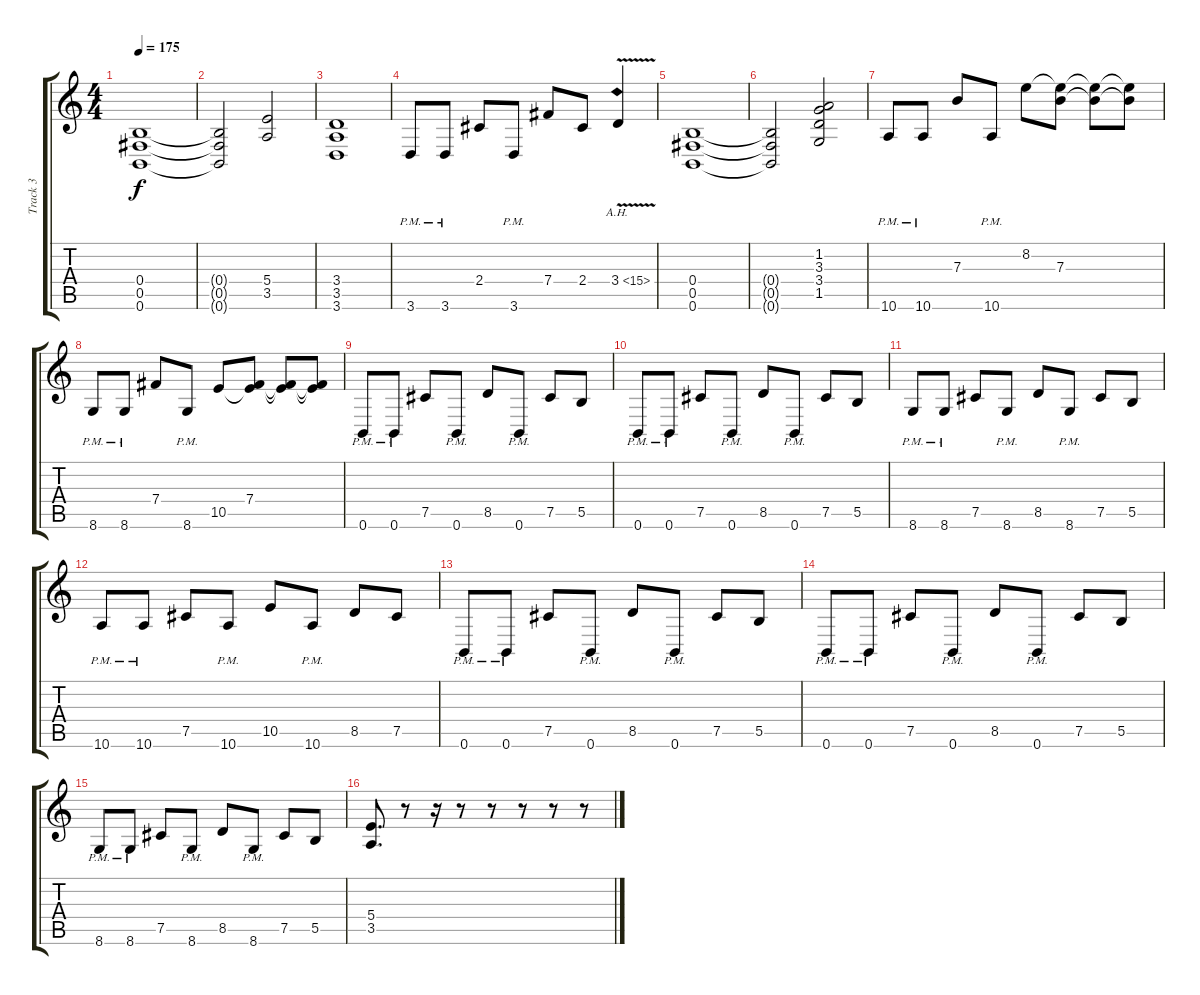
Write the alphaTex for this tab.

\track ("Track 3" "Track 3") {instrument distortionguitar}
\staff {score tabs}
\tuning (Db4 Ab3 E3 B2 Gb2 B1) {hide}
\ts (4 4)
\tempo 175
\clef g2
\ks c
(0.4 0.5 0.6).1{dy f} |
(0.4{t} 0.5{t} 0.6{t}).2 (5.4 3.5).2 |
(3.4 3.5 3.6).1 |
3.6{pm}.8 3.6{pm}.8 2.4.8 3.6{pm}.8 7.4.8 2.4.8 3.4{ah 12 v}.4 |
(0.4 0.5 0.6).1 |
(0.4{t} 0.5{t} 0.6{t}).2 (1.2 3.3 3.4 1.5).2 |
10.6{pm}.8 10.6{pm}.8 7.3.8 10.6{pm}.8 8.2.8 (8.2{t} 7.3).8 (8.2{t} 7.3{t}).8 (8.2{t} 7.3{t}).8 |
8.6{pm}.8 8.6{pm}.8 7.4.8 8.6{pm}.8 10.5.8 (7.4 10.5{t}).8 (7.4{t} 10.5{t}).8 (7.4{t} 10.5{t}).8 |
0.6{pm}.8{instrument distortionguitar} 0.6{pm}.8 7.5.8 0.6{pm}.8 8.5.8 0.6{pm}.8 7.5.8 5.5.8 |
0.6{pm}.8 0.6{pm}.8 7.5.8 0.6{pm}.8 8.5.8 0.6{pm}.8 7.5.8 5.5.8 |
8.6{pm}.8 8.6{pm}.8 7.5.8 8.6{pm}.8 8.5.8 8.6{pm}.8 7.5.8 5.5.8 |
10.6{pm}.8 10.6{pm}.8 7.5.8 10.6{pm}.8 10.5.8 10.6{pm}.8 8.5.8 7.5.8 |
0.6{pm}.8{instrument distortionguitar} 0.6{pm}.8 7.5.8 0.6{pm}.8 8.5.8 0.6{pm}.8 7.5.8 5.5.8 |
0.6{pm}.8 0.6{pm}.8 7.5.8 0.6{pm}.8 8.5.8 0.6{pm}.8 7.5.8 5.5.8 |
8.6{pm}.8 8.6{pm}.8 7.5.8 8.6{pm}.8 8.5.8 8.6{pm}.8 7.5.8 5.5.8 |
(5.4 3.5).8{d} r.8 r.16 r.8 r.8 r.8 r.8 r.8
